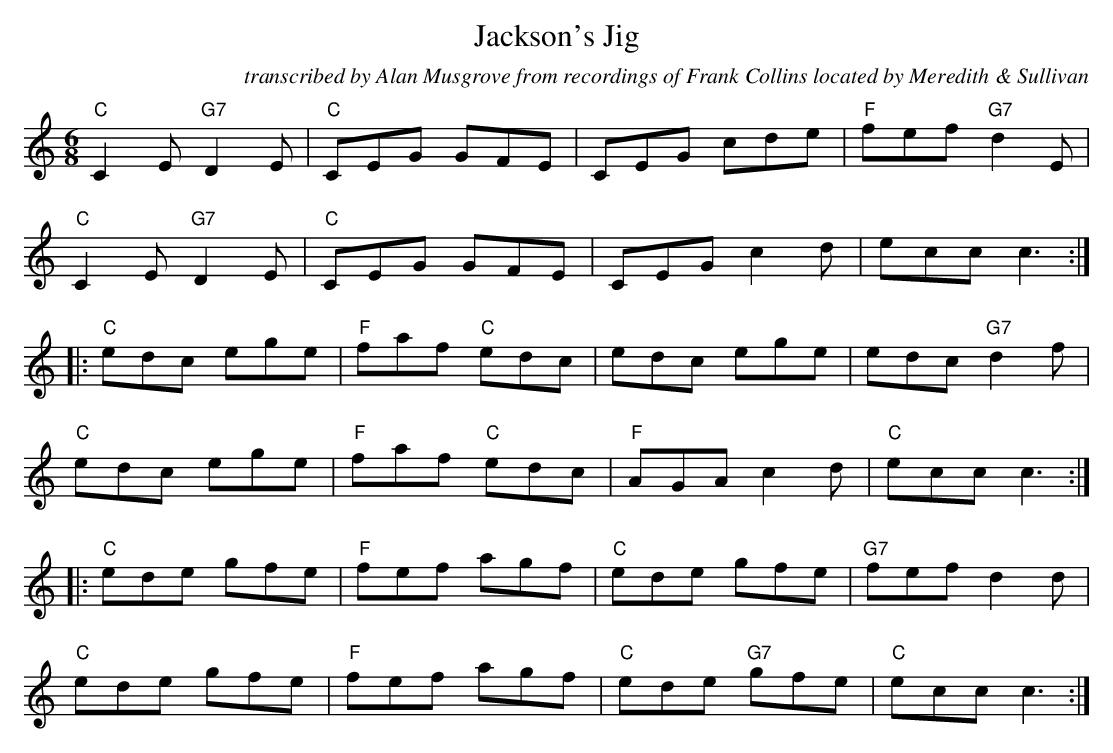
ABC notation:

X:1
T:Jackson's Jig
C:transcribed by Alan Musgrove from recordings of Frank Collins located by Meredith & Sullivan
M:6/8
L:1/8
K:Cmaj
"C"C2E "G7"D2E|"C"CEG GFE|CEG cde|"F"fef "G7"d2E|
"C"C2E "G7"D2E|"C"CEG GFE|CEG c2d|ecc c3:|
|:"C"edc ege|"F"faf "C"edc|edc ege|edc "G7"d2f|
"C"edc ege|"F"faf "C"edc|"F"AGA c2d|"C"ecc c3:|
|:"C"ede gfe|"F"fef agf|"C"ede gfe|"G7"fef d2d|
"C"ede gfe|"F"fef agf|"C"ede "G7"gfe|"C"ecc c3:|
